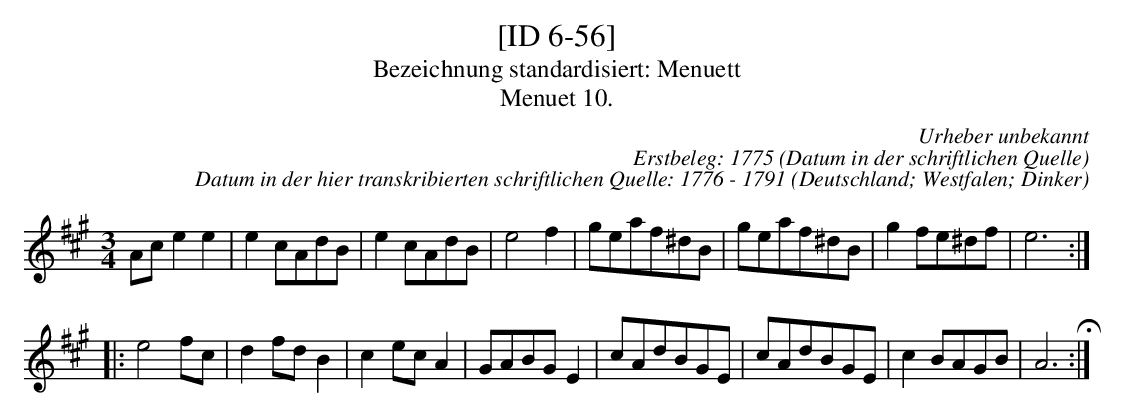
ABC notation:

X:1
T:[ID 6-56]
T:Bezeichnung standardisiert: Menuett
T:Menuet 10.
C:Urheber unbekannt
C:Erstbeleg: 1775 (Datum in der schriftlichen Quelle)
C:Datum in der hier transkribierten schriftlichen Quelle: 1776 - 1791
O:Deutschland; Westfalen; Dinker
L:1/8
M:3/4
K:A
Ace2e2 | e2cAdB | e2cAdB | e4f2 | geaf^dB | geaf^dB | g2fe^df | e6 ::
e4fc | d2fdB2 | c2ecA2 | GABGE2 | cAdBGE | cAdBGE | c2BAGB | A6 H:|
